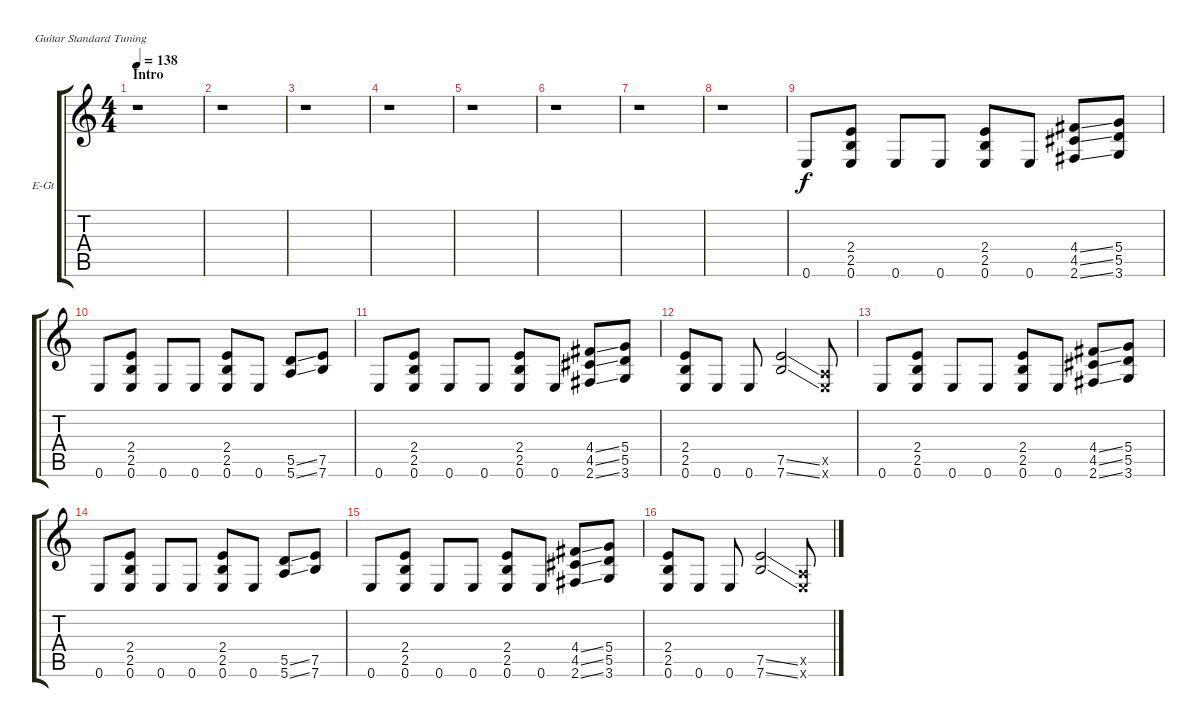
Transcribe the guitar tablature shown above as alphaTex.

\bracketExtendMode groupsimilarinstruments
\firstSystemTrackNameOrientation horizontal
\otherSystemsTrackNameOrientation horizontal
\track ("Holstinin" "E-Gt") {instrument overdrivenguitar}
\staff {score tabs}
\tuning (E4 B3 G3 D3 A2 E2)
\ts (4 4)
\section ("" "Intro")
\tempo 138
\clef g2
\ks c
r.1{dy f instrument overdrivenguitar} |
r.1 |
r.1 |
r.1 |
r.1 |
r.1 |
r.1 |
r.1 |
0.6.8 (2.4 2.5 0.6).8 0.6.8 0.6.8 (2.4 2.5 0.6).8 0.6.8 (4.4{ss} 4.5{ss} 2.6{ss}).8 (5.4 5.5 3.6).8 |
0.6.8 (2.4 2.5 0.6).8 0.6.8 0.6.8 (2.4 2.5 0.6).8 0.6.8 (5.5{ss} 5.6{ss}).8 (7.5 7.6).8 |
0.6.8 (2.4 2.5 0.6).8 0.6.8 0.6.8 (2.4 2.5 0.6).8 0.6.8 (4.4{ss} 4.5{ss} 2.6{ss}).8 (5.4 5.5 3.6).8 |
(2.4 2.5 0.6).8 0.6.8 0.6.8 (7.5{ss} 7.6{ss}).2 (0.5{x} 0.6{x}).8 |
0.6.8 (2.4 2.5 0.6).8 0.6.8 0.6.8 (2.4 2.5 0.6).8 0.6.8 (4.4{ss} 4.5{ss} 2.6{ss}).8 (5.4 5.5 3.6).8 |
0.6.8 (2.4 2.5 0.6).8 0.6.8 0.6.8 (2.4 2.5 0.6).8 0.6.8 (5.5{ss} 5.6{ss}).8 (7.5 7.6).8 |
0.6.8 (2.4 2.5 0.6).8 0.6.8 0.6.8 (2.4 2.5 0.6).8 0.6.8 (4.4{ss} 4.5{ss} 2.6{ss}).8 (5.4 5.5 3.6).8 |
(2.4 2.5 0.6).8 0.6.8 0.6.8 (7.5{ss} 7.6{ss}).2 (0.5{x} 0.6{x}).8
